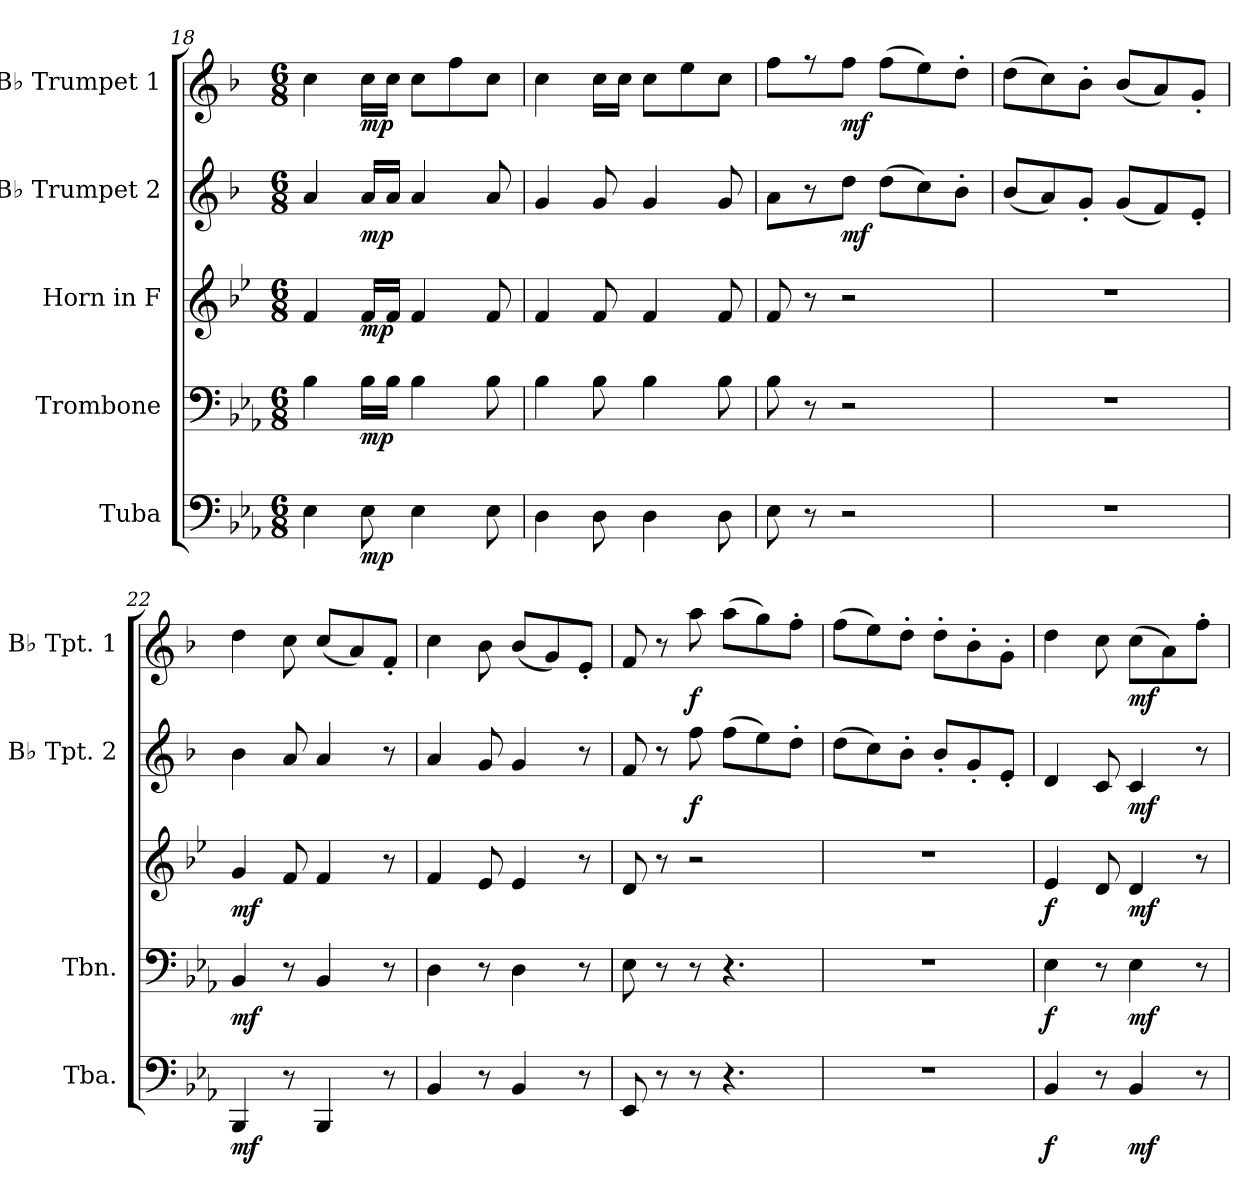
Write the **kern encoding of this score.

**kern	**dynam	**kern	**dynam	**kern	**dynam	**kern	**dynam	**kern	**dynam
*part5	*part5	*part4	*part4	*part3	*part3	*part2	*part2	*part1	*part1
*staff5	*staff5	*staff4	*staff4	*staff3	*staff3	*staff2	*staff2	*staff1	*staff1
*I"Tuba	*	*I"Trombone	*	*I"Horn in F	*	*I"B♭ Trumpet 2	*	*I"B♭ Trumpet 1	*
*I'Tba.	*	*I'Tbn.	*	*	*	*I'B♭ Tpt. 2	*	*I'B♭ Tpt. 1	*
*clefF4	*	*clefF4	*	*clefG2	*	*clefG2	*	*clefG2	*
*	*	*	*	*ITrd4c7	*	*ITrd1c2	*	*ITrd1c2	*
*k[b-e-a-]	*	*k[b-e-a-]	*	*k[b-e-a-]	*	*k[b-e-a-]	*	*k[b-e-a-]	*
*M6/8	*	*M6/8	*	*M6/8	*	*M6/8	*	*M6/8	*
=18	=18	=18	=18	=18	=18	=18	=18	=18	=18
4E-\	.	4B-\	.	4B-/	.	4g/	.	4b-\	.
!	!LO:DY:b	!	!LO:DY:b	!	!LO:DY:b	!	!LO:DY:b	!	!LO:DY:b
8E-\	mp	16B-\LL	mp	16B-/LL	mp	16g/LL	mp	16b-\LL	mp
.	.	16B-\JJ	.	16B-/JJ	.	16g/JJ	.	16b-\JJ	.
4E-\	.	4B-\	.	4B-/	.	4g/	.	8b-\L	.
.	.	.	.	.	.	.	.	8ee-\	.
8E-\	.	8B-\	.	8B-/	.	8g/	.	8b-\J	.
=19	=19	=19	=19	=19	=19	=19	=19	=19	=19
4D\	.	4B-\	.	4B-/	.	4f/	.	4b-\	.
8D\	.	8B-\	.	8B-/	.	8f/	.	16b-\LL	.
.	.	.	.	.	.	.	.	16b-\JJ	.
4D\	.	4B-\	.	4B-/	.	4f/	.	8b-\L	.
.	.	.	.	.	.	.	.	8dd\	.
8D\	.	8B-\	.	8B-/	.	8f/	.	8b-\J	.
=20	=20	=20	=20	=20	=20	=20	=20	=20	=20
8E-\	.	8B-\	.	8B-/	.	8g\L	.	8ee-\L	.
8r	.	8r	.	8r	.	8r	.	8r	.
!	!	!	!	!	!	!	!LO:DY:b	!	!LO:DY:b
2r	.	2r	.	2r	.	8cc\J	mf	8ee-\J	mf
.	.	.	.	.	.	(>8cc\L	.	(>8ee-\L	.
.	.	.	.	.	.	8b-\)	.	8dd\)	.
.	.	.	.	.	.	8a-'\J	.	8cc'\J	.
=21	=21	=21	=21	=21	=21	=21	=21	=21	=21
2.r	.	2.r	.	2.r	.	(<8a-/L	.	(>8cc\L	.
.	.	.	.	.	.	8g/)	.	8b-\)	.
.	.	.	.	.	.	8f'/J	.	8a-'\J	.
.	.	.	.	.	.	(<8f/L	.	(<8a-/L	.
.	.	.	.	.	.	8e-/)	.	8g/)	.
.	.	.	.	.	.	8d'/J	.	8f'/J	.
!!LO:PB:g=z
=22	=22	=22	=22	=22	=22	=22	=22	=22	=22
!	!LO:DY:b	!	!LO:DY:b	!	!LO:DY:b	!	!	!	!
4BBB-/	mf	4BB-/	mf	4c/	mf	4a-\	.	4cc\	.
8r	.	8r	.	8B-/	.	8g/	.	8b-\	.
4BBB-/	.	4BB-/	.	4B-/	.	4g/	.	(<8b-/L	.
.	.	.	.	.	.	.	.	8g/)	.
8r	.	8r	.	8r	.	8r	.	8e-'/J	.
=23	=23	=23	=23	=23	=23	=23	=23	=23	=23
4BB-/	.	4D\	.	4B-/	.	4g/	.	4b-\	.
8r	.	8r	.	8A-/	.	8f/	.	8a-\	.
4BB-/	.	4D\	.	4A-/	.	4f/	.	(<8a-/L	.
.	.	.	.	.	.	.	.	8f/)	.
8r	.	8r	.	8r	.	8r	.	8d'/J	.
=24	=24	=24	=24	=24	=24	=24	=24	=24	=24
8EE-/	.	8E-\	.	8G/	.	8e-/	.	8e-/	.
8r	.	8r	.	8r	.	8r	.	8r	.
!	!	!	!	!	!	!	!LO:DY:b	!	!LO:DY:b
8r	.	8r	.	2r	.	8ee-\	f	8gg\	f
4.r	.	4.r	.	.	.	(>8ee-\L	.	(>8gg\L	.
.	.	.	.	.	.	8dd\)	.	8ff\)	.
.	.	.	.	.	.	8cc'\J	.	8ee-'\J	.
=25	=25	=25	=25	=25	=25	=25	=25	=25	=25
2.r	.	2.r	.	2.r	.	(>8cc\L	.	(>8ee-\L	.
.	.	.	.	.	.	8b-\)	.	8dd\)	.
.	.	.	.	.	.	8a-'\J	.	8cc'\J	.
.	.	.	.	.	.	8a-'/L	.	8cc'\L	.
.	.	.	.	.	.	8f'/	.	8a-'\	.
.	.	.	.	.	.	8d'/J	.	8f'\J	.
=26	=26	=26	=26	=26	=26	=26	=26	=26	=26
!	!LO:DY:b	!	!LO:DY:b	!	!LO:DY:b	!	!	!	!
4BB-/	f	4E-\	f	4A-/	f	4c/	.	4cc\	.
8r	.	8r	.	8G/	.	8B-/	.	8b-\	.
!	!LO:DY:b	!	!LO:DY:b	!	!LO:DY:b	!	!LO:DY:b	!	!LO:DY:b
4BB-/	mf	4E-\	mf	4G/	mf	4B-/	mf	(>8b-\L	mf
.	.	.	.	.	.	.	.	8g\)	.
8r	.	8r	.	8r	.	8r	.	8ee-'\J	.
=	=	=	=	=	=	=	=	=	=
*-	*-	*-	*-	*-	*-	*-	*-	*-	*-
